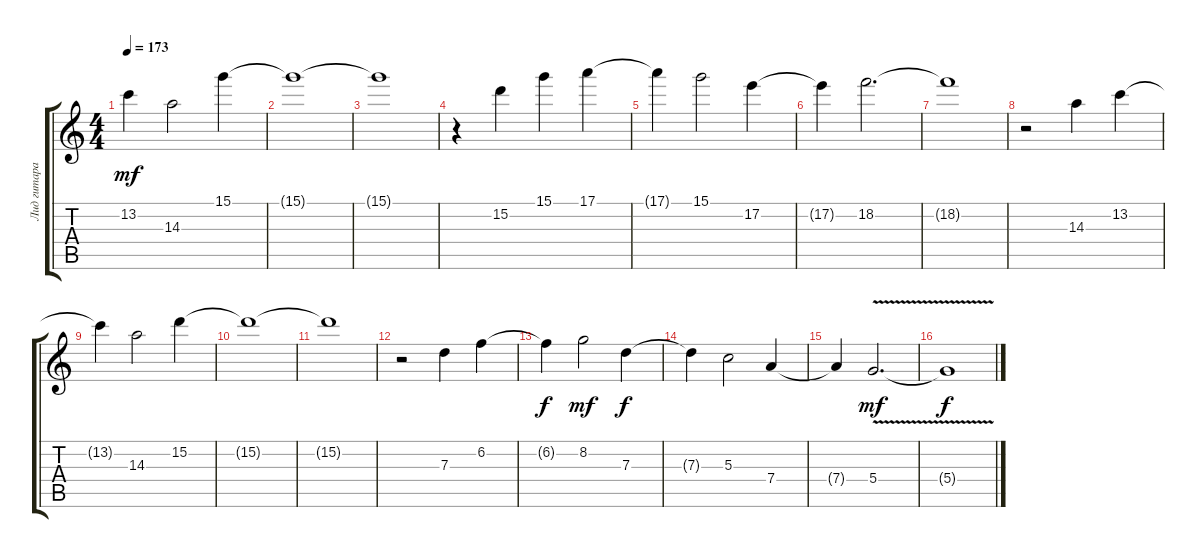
\track ("Лид гитара" "Лид гитара") {instrument distortionguitar}
\staff {score tabs}
\tuning (E4 B3 G3 D3 A2 D2) {hide}
\ts (4 4)
\tempo 173
\clef g2
\ks aminor
13.2{t}.4{dy mf} 14.3.2 15.1.4 |
15.1{t}.1 |
15.1{t}.1 |
r.4 15.2.4 15.1.4 17.1.4 |
17.1{t}.4 15.1.2 17.2.4 |
17.2{t}.4 18.2.2{d} |
18.2{t}.1 |
r.2 14.3.4 13.2.4 |
13.2{t}.4 14.3.2 15.2.4 |
15.2{t}.1 |
15.2{t}.1 |
r.2 7.3.4 6.2.4 |
6.2{t}.4{dy f} 8.2.2{dy mf} 7.3.4{dy f} |
7.3{t}.4 5.3.2 7.4.4 |
7.4{t}.4 5.4{v}.2{d dy mf} |
5.4{t}.1{dy f}
